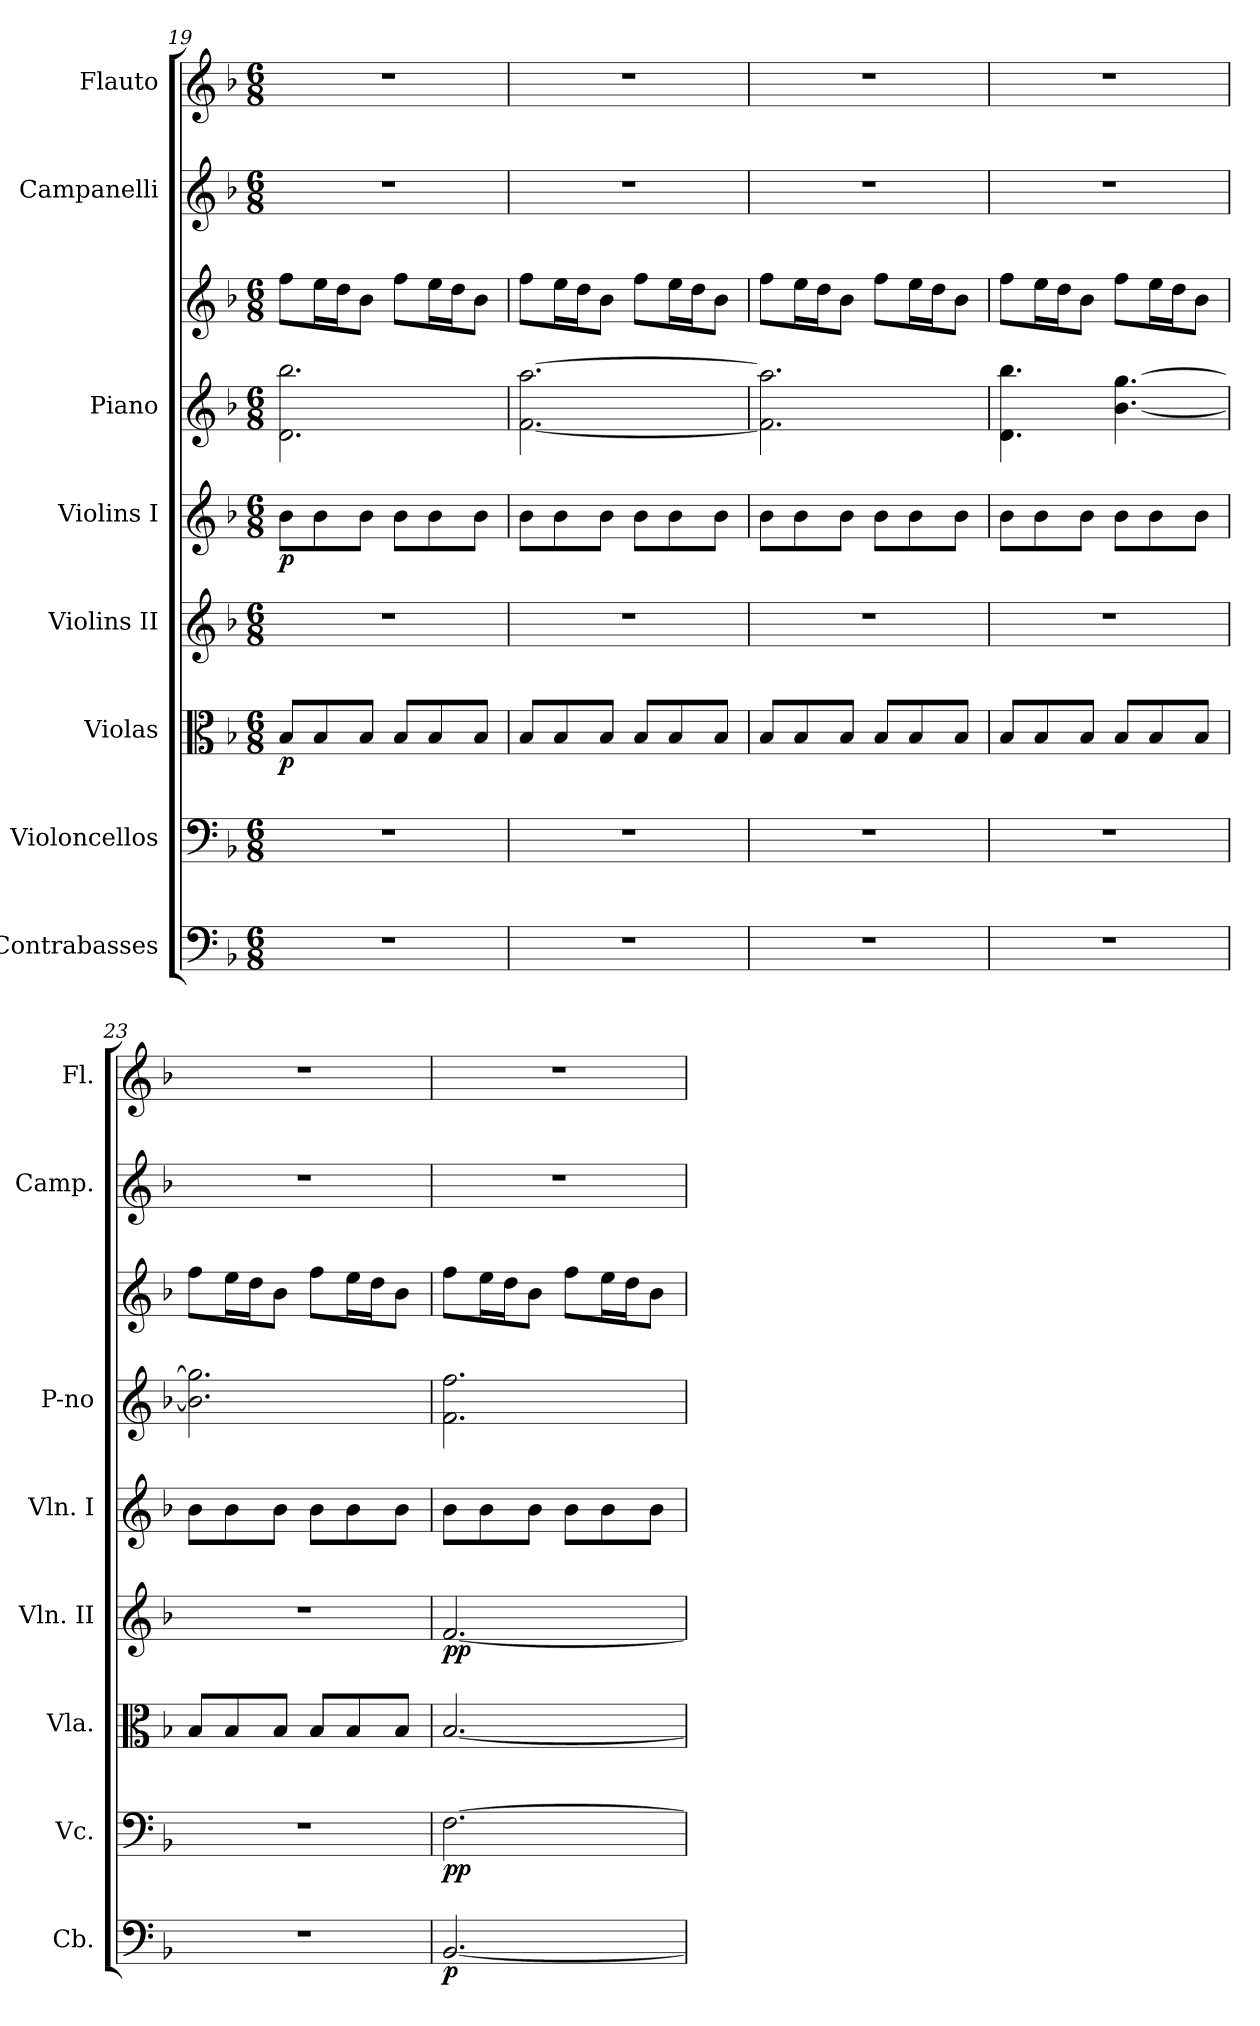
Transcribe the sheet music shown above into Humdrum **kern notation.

**kern	**dynam	**kern	**dynam	**kern	**dynam	**kern	**dynam	**kern	**dynam	**kern	**kern	**dynam	**kern	**kern
*part8	*part8	*part7	*part7	*part6	*part6	*part5	*part5	*part4	*part4	*part3	*part3	*part3	*part2	*part1
*staff9	*staff9	*staff8	*staff8	*staff7	*staff7	*staff6	*staff6	*staff5	*staff5	*staff4	*staff3	*staff3/4	*staff2	*staff1
*I"Contrabasses	*	*I"Violoncellos	*	*I"Violas	*	*I"Violins II	*	*I"Violins I	*	*I"Piano	*	*	*I"Campanelli	*I"Flauto
*I'Cb.	*	*I'Vc.	*	*I'Vla.	*	*I'Vln. II	*	*I'Vln. I	*	*I'P-no	*	*	*I'Camp.	*I'Fl.
*clefF4	*	*clefF4	*	*clefC3	*	*clefG2	*	*clefG2	*	*clefG2	*clefG2	*	*clefG2	*clefG2
*ITrd7c12	*	*	*	*	*	*	*	*	*	*	*	*	*ITrd-14c-24	*
*k[b-]	*	*k[b-]	*	*k[b-]	*	*k[b-]	*	*k[b-]	*	*k[b-]	*k[b-]	*	*k[b-]	*k[b-]
*M6/8	*	*M6/8	*	*M6/8	*	*M6/8	*	*M6/8	*	*M6/8	*M6/8	*	*M6/8	*M6/8
=19	=19	=19	=19	=19	=19	=19	=19	=19	=19	=19	=19	=19	=19	=19
!	!	!	!	!	!LO:DY:b	!	!	!	!LO:DY:b	!	!	!LO:DY:b=2	!	!
!	!	!	!	!	!	!	!	!	!	!	!	!LO:DY:n=1:b	!	!
2.r	.	2.r	.	8B-/L	p	2.r	.	8b-\L	p	2.d\ 2.bb-\	8ff\L	mf p	2.r	2.r
.	.	.	.	8B-/	.	.	.	8b-\	.	.	16ee\L	.	.	.
.	.	.	.	.	.	.	.	.	.	.	16dd\J	.	.	.
.	.	.	.	8B-/J	.	.	.	8b-\J	.	.	8b-\J	.	.	.
.	.	.	.	8B-/L	.	.	.	8b-\L	.	.	8ff\L	.	.	.
.	.	.	.	8B-/	.	.	.	8b-\	.	.	16ee\L	.	.	.
.	.	.	.	.	.	.	.	.	.	.	16dd\J	.	.	.
.	.	.	.	8B-/J	.	.	.	8b-\J	.	.	8b-\J	.	.	.
=20	=20	=20	=20	=20	=20	=20	=20	=20	=20	=20	=20	=20	=20	=20
2.r	.	2.r	.	8B-/L	.	2.r	.	8b-\L	.	[2.f\ [2.aa\	8ff\L	.	2.r	2.r
.	.	.	.	8B-/	.	.	.	8b-\	.	.	16ee\L	.	.	.
.	.	.	.	.	.	.	.	.	.	.	16dd\J	.	.	.
.	.	.	.	8B-/J	.	.	.	8b-\J	.	.	8b-\J	.	.	.
.	.	.	.	8B-/L	.	.	.	8b-\L	.	.	8ff\L	.	.	.
.	.	.	.	8B-/	.	.	.	8b-\	.	.	16ee\L	.	.	.
.	.	.	.	.	.	.	.	.	.	.	16dd\J	.	.	.
.	.	.	.	8B-/J	.	.	.	8b-\J	.	.	8b-\J	.	.	.
=21	=21	=21	=21	=21	=21	=21	=21	=21	=21	=21	=21	=21	=21	=21
2.r	.	2.r	.	8B-/L	.	2.r	.	8b-\L	.	2.f\] 2.aa\]	8ff\L	.	2.r	2.r
.	.	.	.	8B-/	.	.	.	8b-\	.	.	16ee\L	.	.	.
.	.	.	.	.	.	.	.	.	.	.	16dd\J	.	.	.
.	.	.	.	8B-/J	.	.	.	8b-\J	.	.	8b-\J	.	.	.
.	.	.	.	8B-/L	.	.	.	8b-\L	.	.	8ff\L	.	.	.
.	.	.	.	8B-/	.	.	.	8b-\	.	.	16ee\L	.	.	.
.	.	.	.	.	.	.	.	.	.	.	16dd\J	.	.	.
.	.	.	.	8B-/J	.	.	.	8b-\J	.	.	8b-\J	.	.	.
=22	=22	=22	=22	=22	=22	=22	=22	=22	=22	=22	=22	=22	=22	=22
2.r	.	2.r	.	8B-/L	.	2.r	.	8b-\L	.	4.d\ 4.bb-\	8ff\L	.	2.r	2.r
.	.	.	.	8B-/	.	.	.	8b-\	.	.	16ee\L	.	.	.
.	.	.	.	.	.	.	.	.	.	.	16dd\J	.	.	.
.	.	.	.	8B-/J	.	.	.	8b-\J	.	.	8b-\J	.	.	.
.	.	.	.	8B-/L	.	.	.	8b-\L	.	[4.b-\ [4.gg\	8ff\L	.	.	.
.	.	.	.	8B-/	.	.	.	8b-\	.	.	16ee\L	.	.	.
.	.	.	.	.	.	.	.	.	.	.	16dd\J	.	.	.
.	.	.	.	8B-/J	.	.	.	8b-\J	.	.	8b-\J	.	.	.
=23	=23	=23	=23	=23	=23	=23	=23	=23	=23	=23	=23	=23	=23	=23
2.r	.	2.r	.	8B-/L	.	2.r	.	8b-\L	.	2.b-\] 2.gg\]	8ff\L	.	2.r	2.r
.	.	.	.	8B-/	.	.	.	8b-\	.	.	16ee\L	.	.	.
.	.	.	.	.	.	.	.	.	.	.	16dd\J	.	.	.
.	.	.	.	8B-/J	.	.	.	8b-\J	.	.	8b-\J	.	.	.
.	.	.	.	8B-/L	.	.	.	8b-\L	.	.	8ff\L	.	.	.
.	.	.	.	8B-/	.	.	.	8b-\	.	.	16ee\L	.	.	.
.	.	.	.	.	.	.	.	.	.	.	16dd\J	.	.	.
.	.	.	.	8B-/J	.	.	.	8b-\J	.	.	8b-\J	.	.	.
=24	=24	=24	=24	=24	=24	=24	=24	=24	=24	=24	=24	=24	=24	=24
!	!LO:DY:b	!	!LO:DY:b	!	!	!	!LO:DY:b	!	!	!	!	!	!	!
[2.BBB-/	p	[2.F\	pp	[2.B-/	.	[2.f/	pp	8b-\L	.	2.f\ 2.ff\	8ff\L	.	2.r	2.r
.	.	.	.	.	.	.	.	8b-\	.	.	16ee\L	.	.	.
.	.	.	.	.	.	.	.	.	.	.	16dd\J	.	.	.
.	.	.	.	.	.	.	.	8b-\J	.	.	8b-\J	.	.	.
.	.	.	.	.	.	.	.	8b-\L	.	.	8ff\L	.	.	.
.	.	.	.	.	.	.	.	8b-\	.	.	16ee\L	.	.	.
.	.	.	.	.	.	.	.	.	.	.	16dd\J	.	.	.
.	.	.	.	.	.	.	.	8b-\J	.	.	8b-\J	.	.	.
=	=	=	=	=	=	=	=	=	=	=	=	=	=	=
*-	*-	*-	*-	*-	*-	*-	*-	*-	*-	*-	*-	*-	*-	*-
